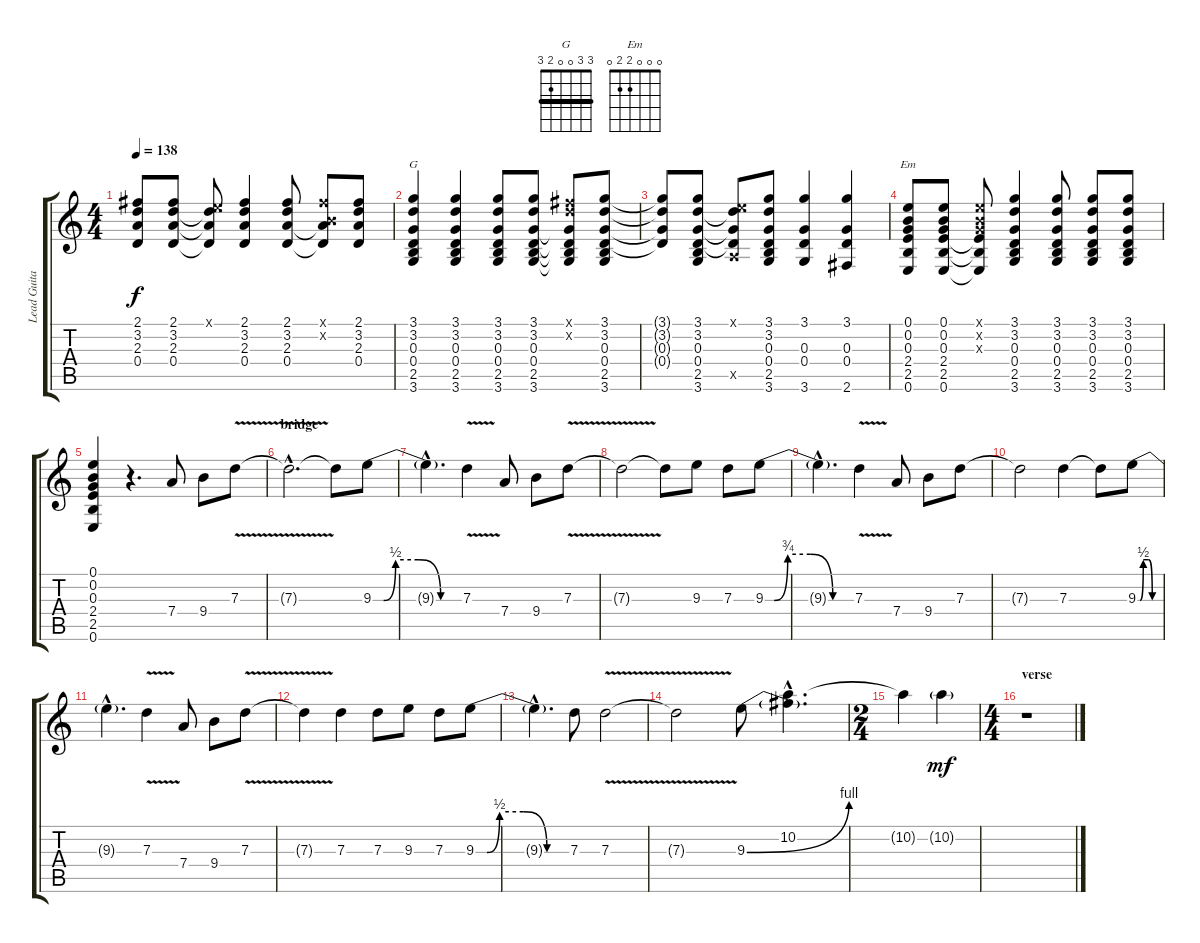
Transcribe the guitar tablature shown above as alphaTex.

\track ("Lead Guitar" "Lead Guita") {instrument distortionguitar}
\staff {score tabs}
\tuning (E4 B3 G3 D3 A2 E2) {hide}
\chord ("G" 3 3 0 0 2 3) {barre 3}
\chord ("Em" 0 0 0 2 2 0)
\ts (4 4)
\tempo 138
\clef g2
\ks c
(2.1{t} 3.2{t} 2.3{t} 0.4{t}).8{dy f} (2.1 3.2 2.3 0.4).8 (0.1{x} 3.2{t} 2.3{t} 0.4{t}).8 (2.1 3.2 2.3 0.4).4 (2.1 3.2 2.3 0.4).8 (2.1{x} 0.2{x} 2.3{t} 0.4{t}).8 (2.1 3.2 2.3 0.4).8 |
(3.1 3.2 0.3 0.4 2.5 3.6).4{ch "G" volume 7} (3.1 3.2 0.3 0.4 2.5 3.6).4 (3.1 3.2 0.3 0.4 2.5 3.6).8 (3.1 3.2 0.3 0.4 2.5 3.6).8 (2.1{x} 3.2{x} 0.3{t} 0.4{t} 2.5{t} 3.6{t}).8 (3.1 3.2 0.3 0.4 2.5 3.6).8 |
(3.1{t} 3.2{t} 0.3{t} 0.4{t}).8 (3.1 3.2 0.3 0.4 2.5 3.6).8 (0.1{x} 3.2{t} 0.3{t} 0.4{t} 0.5{x}).8 (3.1 3.2 0.3 0.4 2.5 3.6).8 (3.1 0.3 0.4 3.6).4 (3.1 0.3 0.4 2.6).4 |
(0.1 0.2 0.3 2.4 2.5 0.6).8{ch "Em" volume 8} (0.1 0.2 0.3 2.4 2.5 0.6).8 (0.1{x} 0.2{x} 0.3{x} 2.4{t} 2.5{t} 0.6{t}).8 (3.1 3.2 0.3 0.4 2.5 3.6).4 (3.1 3.2 0.3 0.4 2.5 3.6).8 (3.1 3.2 0.3 0.4 2.5 3.6).8 (3.1 3.2 0.3 0.4 2.5 3.6).8 |
(0.1 0.2 0.3 2.4 2.5 0.6).4{volume 8} r.4{d} 7.4.8{volume 14} 9.4.8 7.3{v}.8 |
\section ("" "bridge")
7.3{hac t}.2{d} 7.3{t}.8 9.3{be (custom 0 0 7 0 15 2 30 2 45 0 60 0)}.8 |
9.3{hac t}.4{d} 7.3{v}.4 7.4.8 9.4.8 7.3{v}.8 |
7.3{t}.2 7.3{t}.8 9.3.8 7.3.8 9.3{be (custom 0 0 6 0 15 3 30 3 45 0 60 0)}.8 |
9.3{hac t}.4{d} 7.3{v}.4 7.4.8 9.4.8 7.3.8 |
7.3{t}.2 7.3.4 7.3{t}.8 9.3{be (custom 0 0 6 0 15 2 30 2 40 0 60 0)}.8 |
9.3{hac t}.4{d} 7.3{v}.4 7.4.8 9.4.8 7.3{v}.8 |
7.3{t}.4 7.3.4 7.3.8 9.3.8 7.3.8 9.3{be (custom 0 0 7 0 15 2 30 2 45 0 60 0)}.8 |
9.3{hac t}.4{d} 7.3.8 7.3{v}.2 |
7.3{t}.2 9.3{be (bend 0 0 60 4)}.8 (10.2{hac} 9.3{hac t}).4{d} |
\ts (2 4)
10.2{t}.4 10.2{g}.4{dy mf} |
\ts (4 4)
\section ("" "verse")
r.1
